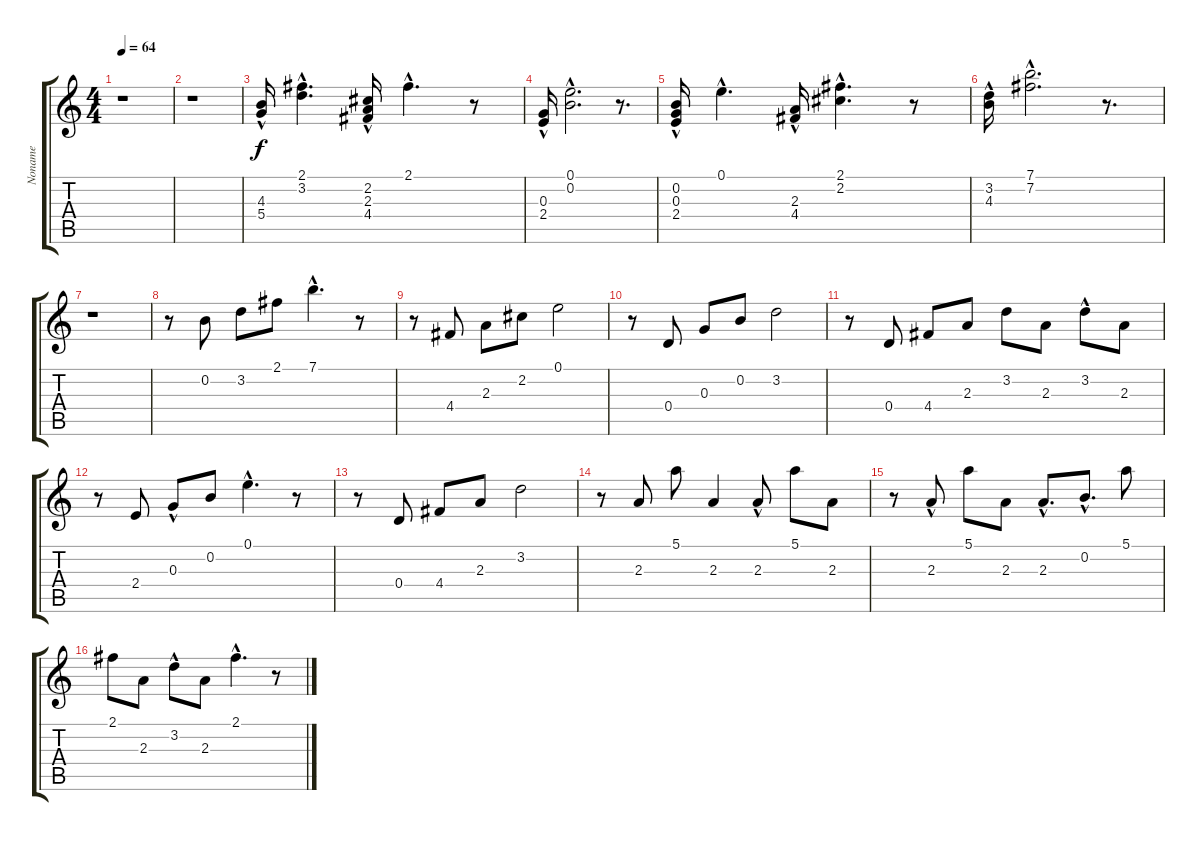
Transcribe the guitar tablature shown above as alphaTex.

\track ("Noname" "Noname") {instrument acousticguitarsteel}
\staff {score tabs}
\tuning (E4 B3 G3 D3 A2 E2) {hide}
\ts (4 4)
\tempo 64
\clef g2
\ks c
r.1{dy f instrument acousticguitarsteel} |
r.1 |
(4.3{hac} 5.4{hac}).16 (2.1{hac} 3.2).4{d} (2.2{hac} 2.3 4.4{hac}).16 2.1{hac}.4{d volume 0 balance 0 instrument acousticguitarnylon} r.8 |
(0.3{hac} 2.4{hac}).16 (0.1{hac} 0.2{hac}).2{d} r.8{d} |
(0.2{hac} 0.3{hac} 2.4{hac}).16 0.1{hac}.4{d} (2.3{hac} 4.4{hac}).16 (2.1{hac} 2.2{hac}).4{d} r.8 |
(3.2{hac} 4.3{hac}).16 (7.1{hac} 7.2{hac}).2{d} r.8{d} |
r.1 |
r.8 0.2.8 3.2.8 2.1.8 7.1{hac}.4{d} r.8 |
r.8 4.4.8 2.3.8 2.2.8 0.1.2 |
r.8 0.4.8 0.3.8 0.2.8 3.2.2 |
r.8 0.4.8 4.4.8 2.3.8 3.2.8 2.3.8 3.2{hac}.8 2.3.8 |
r.8 2.4.8 0.3{hac}.8 0.2.8 0.1{hac}.4{d} r.8 |
r.8 0.4.8 4.4.8 2.3.8 3.2.2 |
r.8 2.3.8 5.1.8 2.3.4 2.3{hac}.8 5.1.8 2.3.8 |
r.8 2.3{hac}.8 5.1.8 2.3.8 2.3{hac}.8{d} 0.2{hac}.8{d} 5.1.8 |
2.1.8 2.3.8 3.2{hac}.8 2.3.8 2.1{hac}.4{d} r.8
